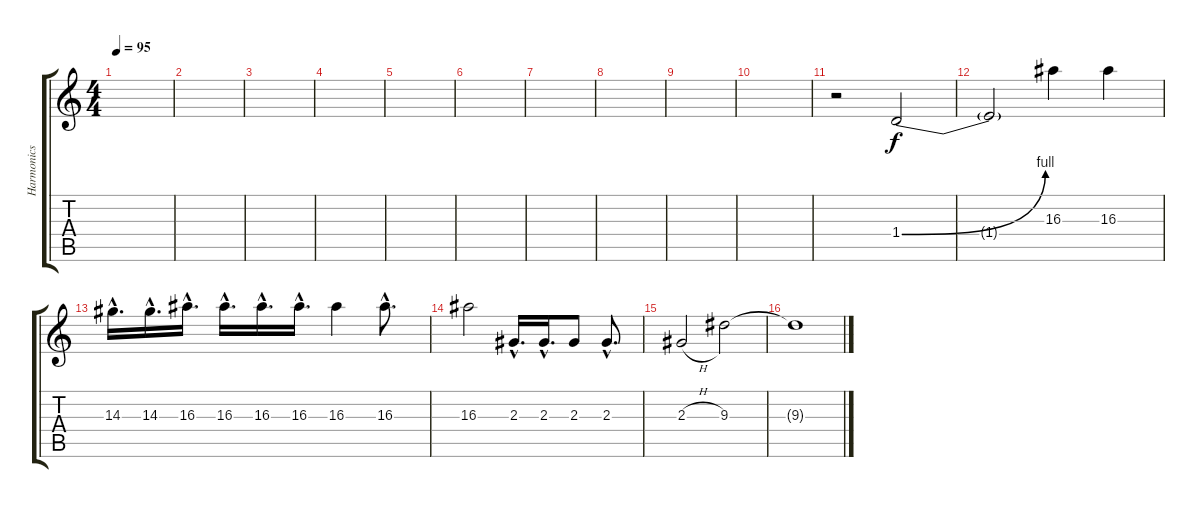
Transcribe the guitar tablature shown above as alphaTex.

\track ("Harmonics" "Harmonics") {instrument guitarharmonics}
\staff {score tabs}
\tuning (Eb4 Bb3 Gb3 Db3 Ab2 Eb2) {hide}
\ts (4 4)
\tempo 95
\clef g2
\ks c
|
|
|
|
|
|
|
|
|
|
r.2 1.4{be (bend 0 0 60 4)}.2 |
1.4{t}.2 16.3.4 16.3.4 |
14.3{hac}.16{d} 14.3{hac}.16{d} 16.3{hac}.16{d} 16.3{hac}.16{d} 16.3{hac}.16{d} 16.3{hac}.16{d} 16.3.4 16.3{hac}.8{d} |
16.3.2 2.3{hac}.16{d} 2.3{hac}.16{d} 2.3.8 2.3{hac}.8{d} |
2.3{h}.2 9.3.2 |
9.3{t}.1
